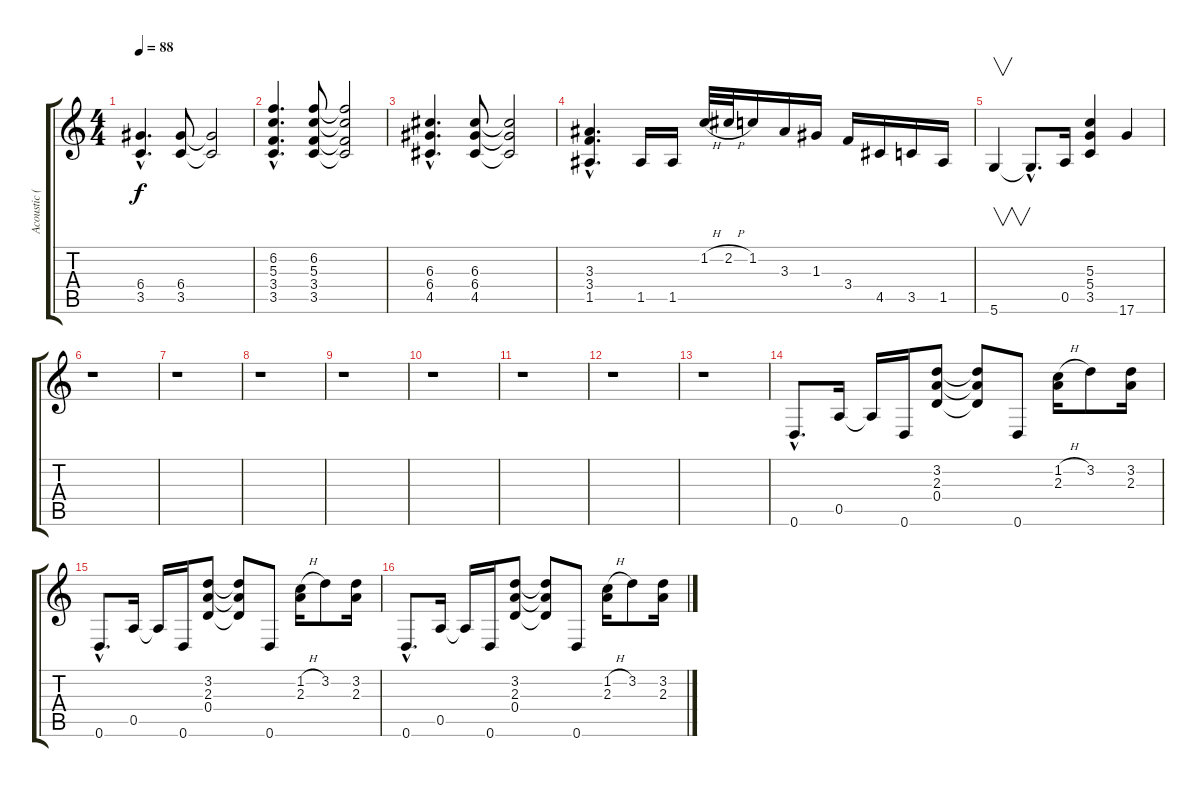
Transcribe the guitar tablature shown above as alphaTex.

\track ("Acoustic (Intro) / Rhythm / Lead" "Acoustic (") {instrument acousticguitarsteel}
\staff {score tabs}
\tuning (E4 B3 G3 D3 A2 D2) {hide}
\ts (4 4)
\tempo 88
\clef g2
\ks c
(6.4{hac} 3.5{hac}).4{d dy f} (6.4 3.5).8 (6.4{t} 3.5{t}).2 |
(6.2{hac} 5.3{hac} 3.4{hac} 3.5{hac}).4{d} (6.2 5.3 3.4 3.5).8 (6.2{t} 5.3{t} 3.4{t} 3.5{t}).2 |
(6.3{hac} 6.4{hac} 4.5{hac}).4{d} (6.3 6.4 4.5).8 (6.3{t} 6.4{t} 4.5{t}).2 |
(3.3{hac} 3.4{hac} 1.5{hac}).4{d} 1.5.16 1.5.16 1.2{h}.32 2.2{h}.32 1.2.16 3.3.16 1.3.16 3.4.16 4.5.16 3.5.16 1.5.16 |
5.6.4{v} 5.6{hac t}.8{d} 0.5.16 (5.3 5.4 3.5).4 17.6.4 |
r.1 |
r.1 |
r.1 |
r.1 |
r.1 |
r.1 |
r.1 |
r.1 |
0.6{hac}.8{d} 0.5.16 0.5{t}.16 0.6.16 (3.2 2.3 0.4).8 (3.2{t} 2.3{t} 0.4{t}).8 0.6.8 (1.2{h} 2.3).16 3.2.8 (3.2 2.3).16 |
0.6{hac}.8{d} 0.5.16 0.5{t}.16 0.6.16 (3.2 2.3 0.4).8 (3.2{t} 2.3{t} 0.4{t}).8 0.6.8 (1.2{h} 2.3).16 3.2.8 (3.2 2.3).16 |
0.6{hac}.8{d} 0.5.16 0.5{t}.16 0.6.16 (3.2 2.3 0.4).8 (3.2{t} 2.3{t} 0.4{t}).8 0.6.8 (1.2{h} 2.3).16 3.2.8 (3.2 2.3).16
